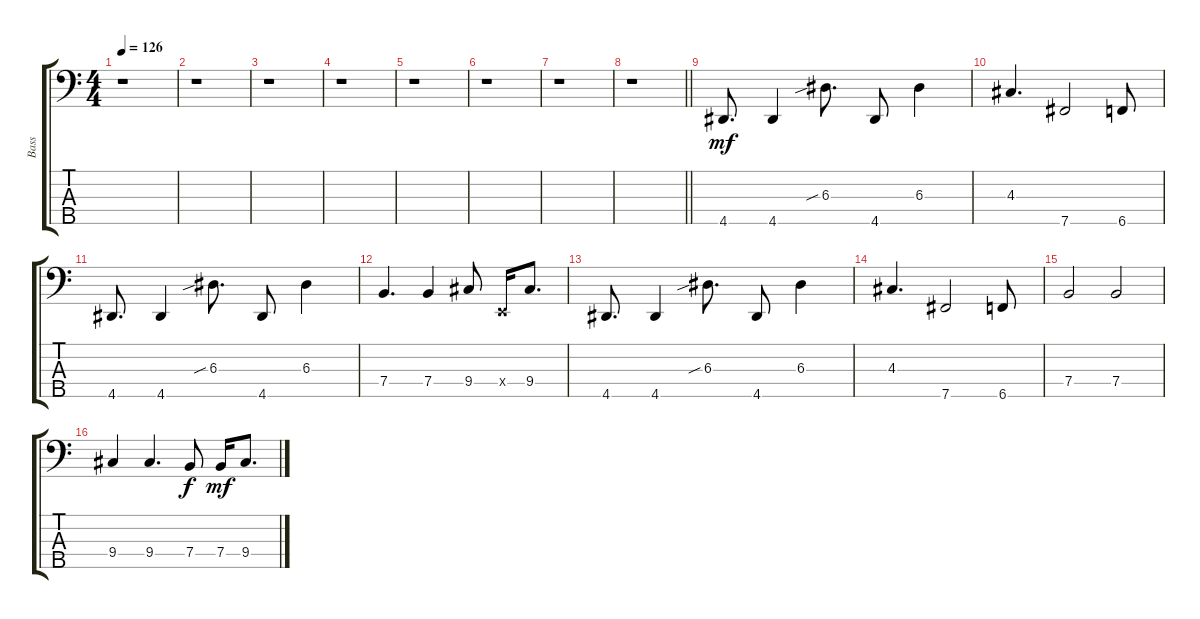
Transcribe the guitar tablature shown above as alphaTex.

\track ("Bass" "Bass") {instrument electricbasspick}
\staff {score tabs}
\tuning (G2 D2 A1 E1 B0) {hide}
\ts (4 4)
\tempo 126
\clef f4
\ks c
r.1{dy f} |
r.1 |
r.1 |
r.1 |
r.1 |
r.1 |
r.1 |
\barLineRight lightlight
r.1 |
4.5.8{d dy mf} 4.5.4 6.3{sib}.8{d} 4.5.8 6.3.4 |
4.3.4{d} 7.5.2 6.5.8 |
4.5.8{d} 4.5.4 6.3{sib}.8{d} 4.5.8 6.3.4 |
7.4.4{d} 7.4.4 9.4.8 0.4{x}.16 9.4.8{d} |
4.5.8{d} 4.5.4 6.3{sib}.8{d} 4.5.8 6.3.4 |
4.3.4{d} 7.5.2 6.5.8 |
7.4.2 7.4.2 |
9.4.4 9.4.4{d} 7.4.8{dy f} 7.4.16{dy mf} 9.4.8{d}
